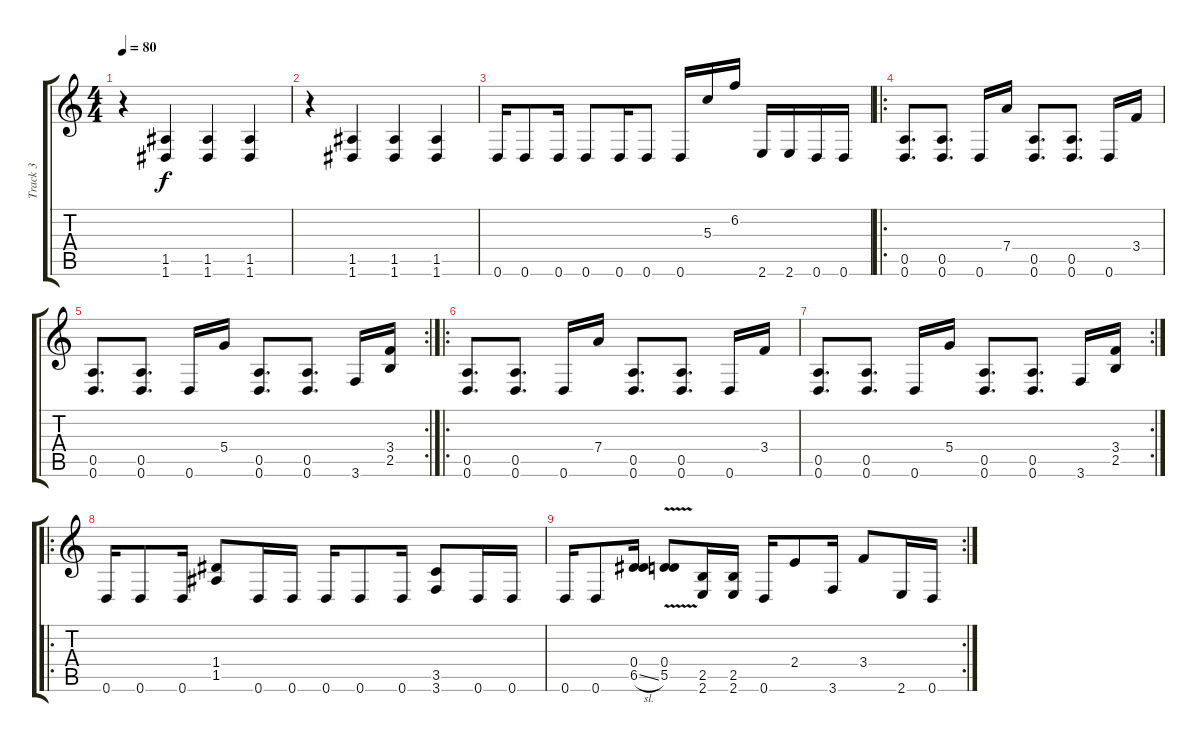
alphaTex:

\track ("Track 3" "Track 3") {solo instrument overdrivenguitar}
\staff {score tabs}
\tuning (E4 B3 G3 D3 A2 D2) {hide}
\ts (4 4)
\tempo 80
\clef g2
\ks c
r.4{dy f} (1.5 1.6).4 (1.5 1.6).4 (1.5 1.6).4 |
r.4 (1.5 1.6).4 (1.5 1.6).4 (1.5 1.6).4 |
0.6.16 0.6.8 0.6.16 0.6.8 0.6.16 0.6.8 0.6.16 5.3.16 6.2.16 2.6.16 2.6.16 0.6.16 0.6.16 |
\ro
(0.5 0.6).8{d} (0.5 0.6).8{d} 0.6.16 7.4.16 (0.5 0.6).8{d} (0.5 0.6).8{d} 0.6.16 3.4.16 |
\rc 2
(0.5 0.6).8{d} (0.5 0.6).8{d} 0.6.16 5.4.16 (0.5 0.6).8{d} (0.5 0.6).8{d} 3.6.16 (3.4 2.5).16 |
\ro
(0.5 0.6).8{d} (0.5 0.6).8{d} 0.6.16 7.4.16 (0.5 0.6).8{d} (0.5 0.6).8{d} 0.6.16 3.4.16 |
\rc 2
(0.5 0.6).8{d} (0.5 0.6).8{d} 0.6.16 5.4.16 (0.5 0.6).8{d} (0.5 0.6).8{d} 3.6.16 (3.4 2.5).16 |
\ro
0.6.16 0.6.8 0.6.16 (1.4 1.5).8 0.6.16 0.6.16 0.6.16 0.6.8 0.6.16 (3.5 3.6).8 0.6.16 0.6.16 |
\rc 2
0.6.16 0.6.8 (0.4 6.5{sl}).16 (0.4 5.5{v}).8 (2.5 2.6).16 (2.5 2.6).16 0.6.16 2.4.8 3.6.16 3.4.8 2.6.16 0.6.16
